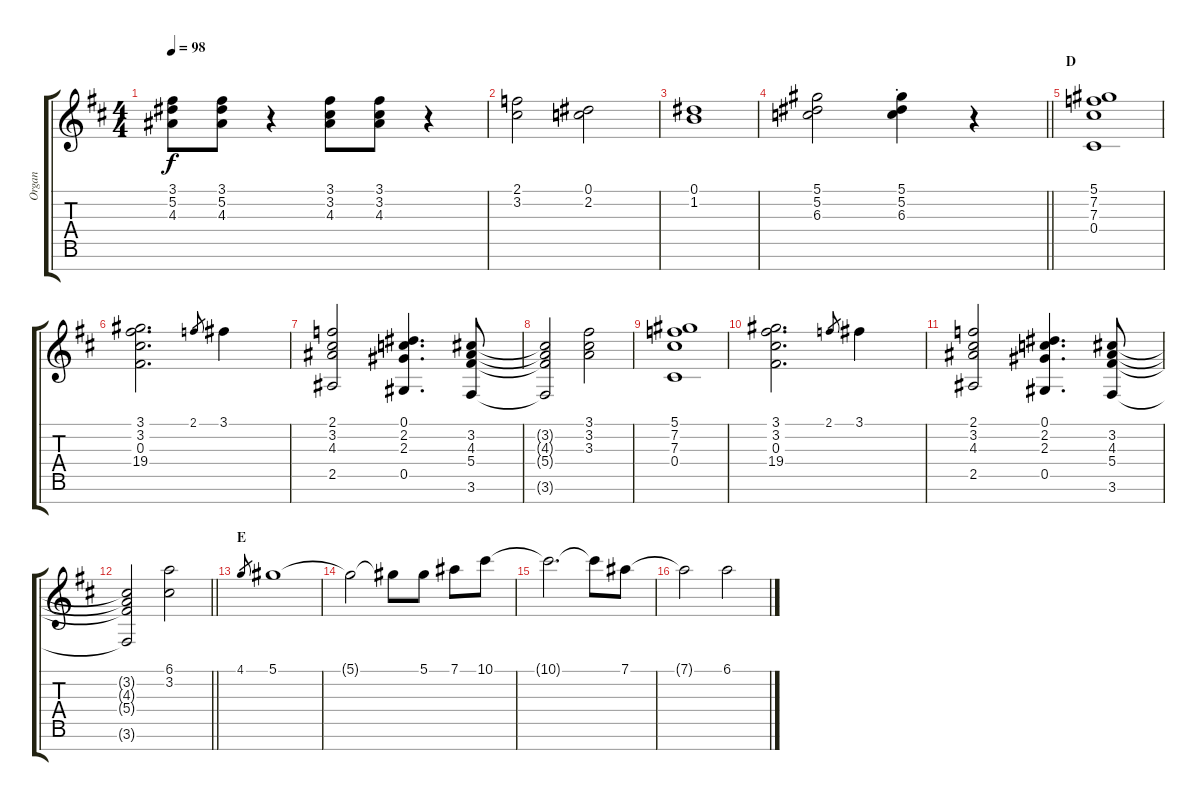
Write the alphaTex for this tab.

\track ("Organ" "Organ") {instrument drawbarorgan}
\staff {score tabs}
\tuning (Eb5 Bb4 Gb4 Db4 Ab3 Eb3 Bb2) {hide}
\ts (4 4)
\tempo 98
\clef g2
\ks d
(3.1 5.2 4.3).8{dy f} (3.1 5.2 4.3).8 r.4 (3.1 3.2 4.3).8 (3.1 3.2 4.3).8 r.4 |
(2.1 3.2).2 (0.1 2.2).2 |
(0.1 1.2).1 |
\barLineRight lightlight
(5.1 5.2 6.3).2 (5.1{st} 5.2{st} 6.3{st}).4 r.4 |
\section ("" "D")
(5.1 7.2 7.3 0.4).1 |
(3.1 3.2 0.3 19.4).2{d} 2.1.8{gr} 3.1.4 |
(2.1 3.2 4.3 2.5).2 (0.1 2.2 2.3 0.5).4{d} (3.2 4.3 5.4 3.6).8 |
(3.2{t} 4.3{t} 5.4{t} 3.6{t}).2 (3.1 3.2 3.3).2 |
(5.1 7.2 7.3 0.4).1 |
(3.1 3.2 0.3 19.4).2{d} 2.1.8{gr} 3.1.4 |
(2.1 3.2 4.3 2.5).2 (0.1 2.2 2.3 0.5).4{d} (3.2 4.3 5.4 3.6).8 |
\barLineRight lightlight
(3.2{t} 4.3{t} 5.4{t} 3.6{t}).2 (6.1 3.2).2 |
\section ("" "E")
4.1.8{gr} 5.1.1 |
5.1{t}.2 5.1{t}.8 5.1.8 7.1.8 10.1.8 |
10.1{t}.2{d} 10.1{t}.8 7.1.8 |
7.1{t}.2 6.1.2
